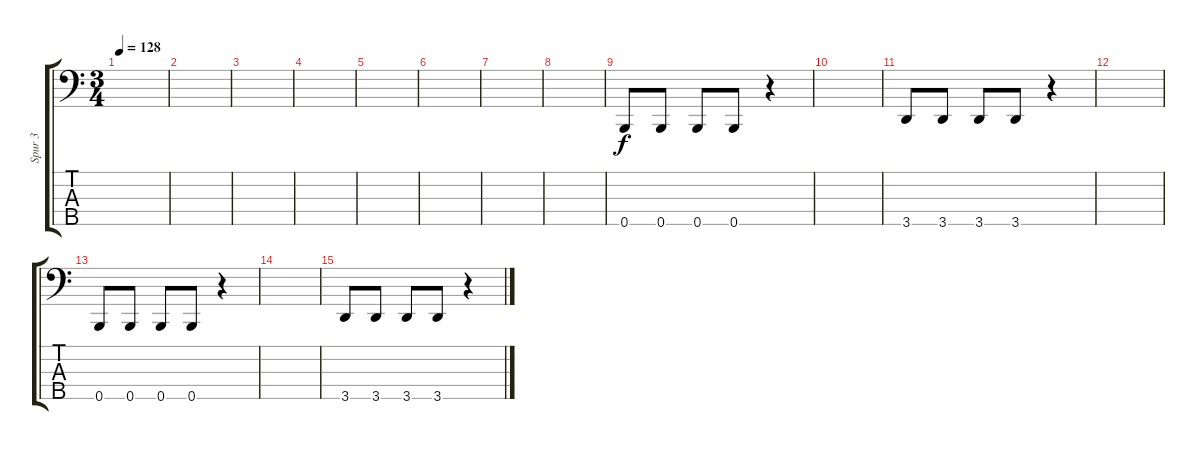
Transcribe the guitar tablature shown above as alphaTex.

\track ("Spur 3" "Spur 3") {instrument electricbasspick}
\staff {score tabs}
\tuning (G2 D2 A1 E1 B0) {hide}
\ts (3 4)
\tempo 128
\clef f4
\ks c
|
|
|
|
|
|
|
|
0.5.8 0.5.8 0.5.8 0.5.8 r.4 |
|
3.5.8 3.5.8 3.5.8 3.5.8 r.4 |
|
0.5.8 0.5.8 0.5.8 0.5.8 r.4 |
|
3.5.8 3.5.8 3.5.8 3.5.8 r.4
